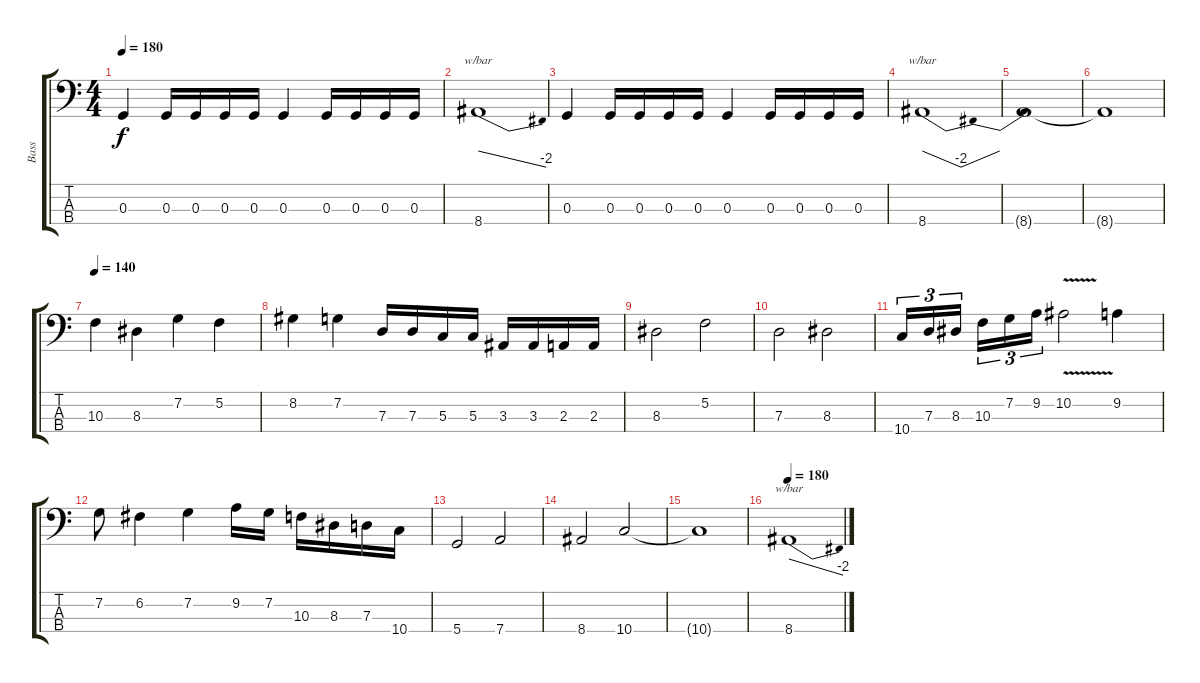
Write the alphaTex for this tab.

\track ("Bass" "Bass") {instrument electricbassfinger}
\staff {score tabs}
\tuning (F2 C2 G1 D1) {hide}
\ts (4 4)
\tempo 180
\clef f4
\ks c
0.3.4{dy f} 0.3.16 0.3.16 0.3.16 0.3.16 0.3.4 0.3.16 0.3.16 0.3.16 0.3.16 |
8.4.1{tbe (dive default 0 0 60 -8)} |
0.3.4 0.3.16 0.3.16 0.3.16 0.3.16 0.3.4 0.3.16 0.3.16 0.3.16 0.3.16 |
8.4.1{tbe (dip default 0 0 30 -8 60 0)} |
8.4{t}.1 |
8.4{t}.1 |
\tempo 140
10.3.4 8.3.4 7.2.4 5.2.4 |
8.2.4 7.2.4 7.3.16 7.3.16 5.3.16 5.3.16 3.3.16 3.3.16 2.3.16 2.3.16 |
8.3.2 5.2.2 |
7.3.2 8.3.2 |
10.4.16{tu (3 2)} 7.3.16{tu (3 2)} 8.3.16{tu (3 2)} 10.3.16{tu (3 2)} 7.2.16{tu (3 2)} 9.2.16{tu (3 2)} 10.2{v}.2 9.2.4 |
7.2.8 6.2.4 7.2.4 9.2.16 7.2.16 10.3.16 8.3.16 7.3.16 10.4.16 |
5.4.2 7.4.2 |
8.4.2 10.4.2 |
10.4{t}.1 |
\tempo 180
8.4.1{tbe (dive default 0 0 60 -8)}
